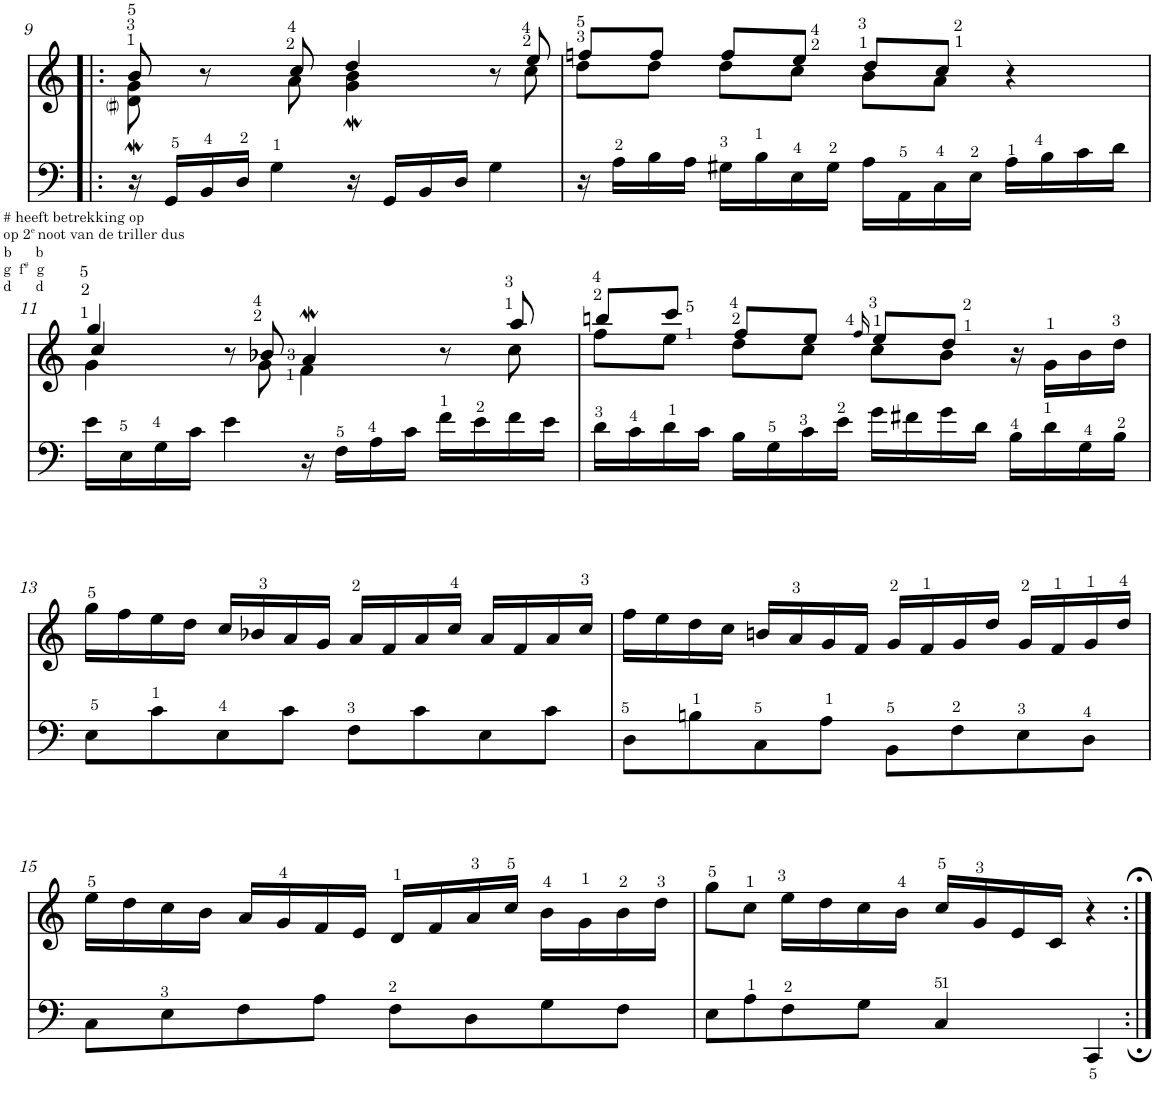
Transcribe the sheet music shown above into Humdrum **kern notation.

**kern	**kern
*part1	*part1
*staff2	*staff1
*I"Harpsichord	*
*I'Hch.	*
!!LO:PB:g=z
*clefF4	*clefG2
*k[]	*k[]
*M4/4	*M4/4
*met(c)	*met(c)
=9!|:	=9!|:
*	*^
*	*	*^
!	!LO:TX:b:t=# heeft betrekking op	!	!
!	!LO:TX:b:t=op 2	!	!
!	!LO:TX:b:t=e	!	!
!	!LO:TX:b:t=noot van de triller dus	!	!
!	!LO:TX:b:t=b      b	!	!
!	!LO:TX:b:t=g  f	!	!
!	!LO:TX:b:t=#	!	!
!	!LO:TX:b:t=g	!	!
!	!LO:TX:b:t=d      d	!	!
16r	8b/	8d\M 8g\M	4f#i
16GG/LL	.	.	.
16BB/	8ryy	8r	.
16D/JJ	.	.	.
4G\	8ryy	8ryy	4ryy
.	8cc/	8a\	.
16r	4dd/	4g\M 4b\M	2ryy
16GG/LL	.	.	.
16BB/	.	.	.
16D/JJ	.	.	.
4G\	8r	8ryy	.
.	8ee/	8cc\	.
*	*	*v	*v
=10	=10	=10
16r	8ffn/L	8dd\L
16A\LL	.	.
16B\	8ff/J	8dd\J
16A\JJ	.	.
16G#X\LL	8ff/L	8dd\L
16B\	.	.
16E\	8ee/J	8cc\J
16G#\JJ	.	.
16A\LL	8dd/L	8b\L
16AA\	.	.
16C\	8cc/J	8a\J
16E\JJ	.	.
16A\LL	4r	4ryy
16B\	.	.
16c\	.	.
16d\JJ	.	.
!!LO:LB:g=z
=11	=11	=11
*	*	*^
16e\LL	4gg/	4g\	4cc/
16E\	.	.	.
16G\	.	.	.
16c\JJ	.	.	.
4e\	8r	8ryy	2.ryy
.	8b-X/	8g\	.
16r	4aW/	4f\	.
16F\LL	.	.	.
16A\	.	.	.
16c\JJ	.	.	.
16f\LL	8r	8ryy	.
16e\	.	.	.
16f\	8aa/	8cc\	.
16e\JJ	.	.	.
*	*	*v	*v
=12	=12	=12
16d\LL	8bbn/L	8ff\L
16c\	.	.
16d\	8ccc/J	8ee\J
16c\JJ	.	.
16B\LL	8ff/L	8dd\L
16G\	.	.
16c\	8ee/J	8cc\J
16e\JJ	.	.
.	16qff/	.
16g\LL	8ee/L	8cc\L
16f#X\	.	.
16g\	8dd/J	8b\J
16d\JJ	.	.
16B\LL	16r	4ryy
16d\	16g\LL	.
16G\	16b\	.
16B\JJ	16dd\JJ	.
*	*v	*v
!!LO:LB:g=z
=13	=13
8E\L	16gg\LL
.	16ff\
8c\	16ee\
.	16dd\JJ
8E\	16cc/LL
.	16b-X/
8c\J	16a/
.	16g/JJ
8F\L	16a/LL
.	16f/
8c\	16a/
.	16cc/JJ
8E\	16a/LL
.	16f/
8c\J	16a/
.	16cc/JJ
=14	=14
8D\L	16ff\LL
.	16ee\
8Bn\	16dd\
.	16cc\JJ
8C\	16bn/LL
.	16a/
8A\J	16g/
.	16f/JJ
8BB\L	16g/LL
.	16f/
8F\	16g/
.	16dd/JJ
8E\	16g/LL
.	16f/
8D\J	16g/
.	16dd/JJ
!!LO:LB:g=z
=15	=15
8C\L	16ee\LL
.	16dd\
8E\	16cc\
.	16b\JJ
8F\	16a/LL
.	16g/
8A\J	16f/
.	16e/JJ
8F\L	16d/LL
.	16f/
8D\	16a/
.	16cc/JJ
8G\	16b\LL
.	16g\
8F\J	16b\
.	16dd\JJ
=16	=16
8E\L	8gg\L
8A\	8cc\J
8F\	16ee\LL
.	16dd\
8G\J	16cc\
.	16b\JJ
4C/	16cc/LL
.	16g/
.	16e/
.	16c/JJ
4CC/	4r
=:|!	=:|!
*-	*-
